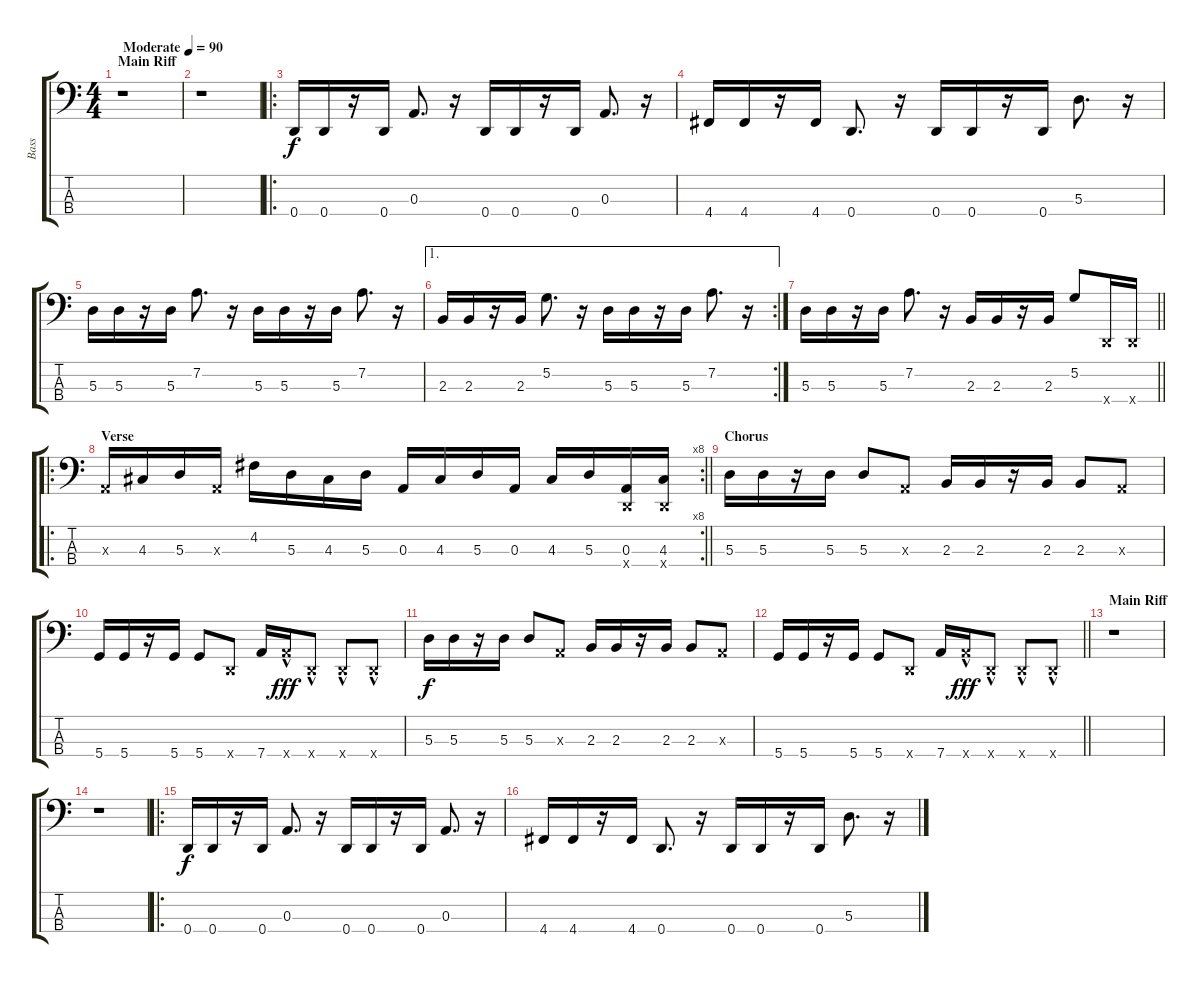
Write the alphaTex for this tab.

\track ("Bass" "Bass") {instrument slapbass2}
\staff {score tabs}
\tuning (G2 D2 A1 D1) {hide}
\ts (4 4)
\section ("" "Main Riff")
\tempo (90 "Moderate")
\clef f4
\ks c
r.1{dy f instrument slapbass2} |
r.1 |
\ro
0.4.16 0.4.16 r.16 0.4.16 0.3.8{d} r.16 0.4.16 0.4.16 r.16 0.4.16 0.3.8{d} r.16 |
4.4.16 4.4.16 r.16 4.4.16 0.4.8{d} r.16 0.4.16 0.4.16 r.16 0.4.16 5.3.8{d} r.16 |
5.3.16 5.3.16 r.16 5.3.16 7.2.8{d} r.16 5.3.16 5.3.16 r.16 5.3.16 7.2.8{d} r.16 |
\ae 1
\rc 2
2.3.16 2.3.16 r.16 2.3.16 5.2.8{d} r.16 5.3.16 5.3.16 r.16 5.3.16 7.2.8{d} r.16 |
\barLineRight lightlight
5.3.16 5.3.16 r.16 5.3.16 7.2.8{d} r.16 2.3.16 2.3.16 r.16 2.3.16 5.2.8 0.4{x}.16 0.4{x}.16 |
\ro
\rc 8
\section ("" "Verse")
\barLineRight lightlight
0.3{x}.16 4.3.16 5.3.16 0.3{x}.16 4.2.16 5.3.16 4.3.16 5.3.16 0.3.16 4.3.16 5.3.16 0.3.16 4.3.16 5.3.16 (0.3 0.4{x}).16 (4.3 0.4{x}).16 |
\section ("" "Chorus")
5.3.16 5.3.16 r.16 5.3.16 5.3.8 0.3{x}.8 2.3.16 2.3.16 r.16 2.3.16 2.3.8 0.3{x}.8 |
5.4.16 5.4.16 r.16 5.4.16 5.4.8 0.4{x}.8 7.4.16 7.4{hac x}.16{dy fff} 0.4{hac x}.8 0.4{hac x}.8 0.4{hac x}.8 |
5.3.16{dy f} 5.3.16 r.16 5.3.16 5.3.8 0.3{x}.8 2.3.16 2.3.16 r.16 2.3.16 2.3.8 0.3{x}.8 |
\barLineRight lightlight
5.4.16 5.4.16 r.16 5.4.16 5.4.8 0.4{x}.8 7.4.16 7.4{hac x}.16{dy fff} 0.4{hac x}.8 0.4{hac x}.8 0.4{hac x}.8 |
\section ("" "Main Riff")
r.1 |
r.1 |
\ro
0.4.16{dy f} 0.4.16 r.16 0.4.16 0.3.8{d} r.16 0.4.16 0.4.16 r.16 0.4.16 0.3.8{d} r.16 |
4.4.16 4.4.16 r.16 4.4.16 0.4.8{d} r.16 0.4.16 0.4.16 r.16 0.4.16 5.3.8{d} r.16
